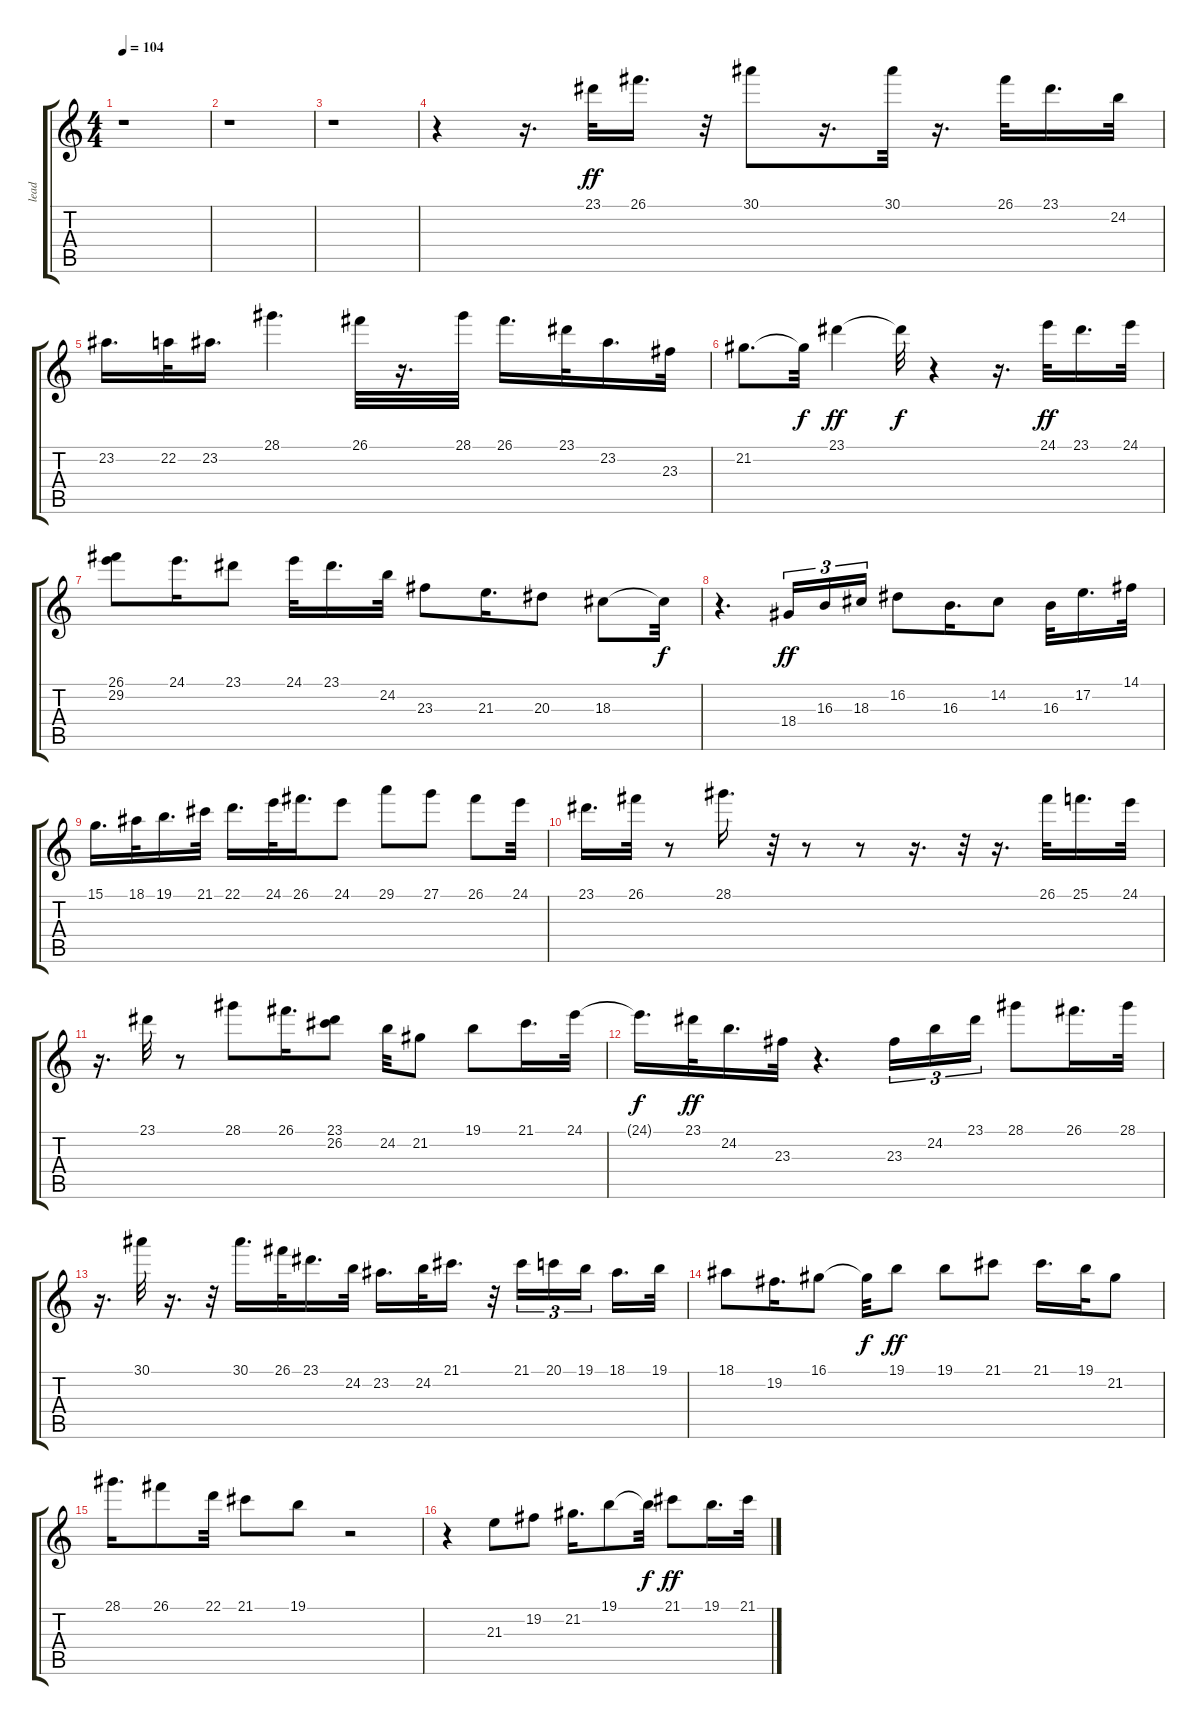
\track ("lead" "lead") {instrument lead1square}
\staff {score tabs}
\tuning (E4 B3 G3 D3 A2 E2) {hide}
\ts (4 4)
\tempo 104
\clef g2
\ks c
r.1{dy fff} |
r.1 |
r.1 |
r.4 r.16{d} 23.1.32{dy ff} 26.1.16{d} r.32 30.1.8 r.16{d} 30.1.32 r.16{d} 26.1.32 23.1.16{d} 24.2.32 |
23.2.16{d} 22.2.32 23.2.16{d} 28.1.4{d} 26.1.32 r.16{d} 28.1.32 26.1.16{d} 23.1.32 23.2.16{d} 23.3.32 |
21.2.8{d} 21.2{t}.32{dy f} 23.1.4{dy ff} 23.1{t}.32{dy f} r.4 r.16{d} 24.1.32{dy ff} 23.1.16{d} 24.1.32 |
(26.1 29.2).8 24.1.16{d} 23.1.8 24.1.32 23.1.16{d} 24.2.32 23.3.8 21.3.16{d} 20.3.8 18.3.8 18.3{t}.32{dy f} |
r.4{d} 18.4.16{tu (3 2) dy ff} 16.3.16{tu (3 2)} 18.3.16{tu (3 2)} 16.2.8 16.3.16{d} 14.2.8 16.3.32 17.2.16{d} 14.1.32 |
15.1.16{d} 18.1.32 19.1.16{d} 21.1.32 22.1.16{d} 24.1.32 26.1.16{d} 24.1.8 29.1.8 27.1.8 26.1.8 24.1.32 |
23.1.16{d} 26.1.32 r.8 28.1.16{d} r.32 r.8 r.8 r.16{d} r.32 r.16{d} 26.1.32 25.1.16{d} 24.1.32 |
r.16{d} 23.1.32 r.8 28.1.8 26.1.16{d} (23.1 26.2).8 24.2.32 21.2.8 19.1.8 21.1.16{d} 24.1.32 |
24.1{t}.16{d dy f} 23.1.32{dy ff} 24.2.16{d} 23.3.32 r.4{d} 23.3.16{tu (3 2)} 24.2.16{tu (3 2)} 23.1.16{tu (3 2)} 28.1.8 26.1.16{d} 28.1.32 |
r.16{d} 30.1.32 r.16{d} r.32 30.1.16{d} 26.1.32 23.1.16{d} 24.2.32 23.2.16{d} 24.2.32 21.1.16{d} r.32 21.1.16{tu (3 2)} 20.1.16{tu (3 2)} 19.1.16{tu (3 2) beam splitsecondary} 18.1.16{d} 19.1.32 |
18.1.8 19.2.16{d} 16.1.8 16.1{t}.32{dy f} 19.1.8{dy ff} 19.1.8 21.1.8 21.1.16{d} 19.1.32 21.2.8 |
28.1.16{d} 26.1.8 22.1.32 21.1.8 19.1.8 r.2 |
r.4 21.3.8 19.2.8 21.2.16{d} 19.1.8 19.1{t}.32{dy f} 21.1.8{dy ff} 19.1.16{d} 21.1.32
